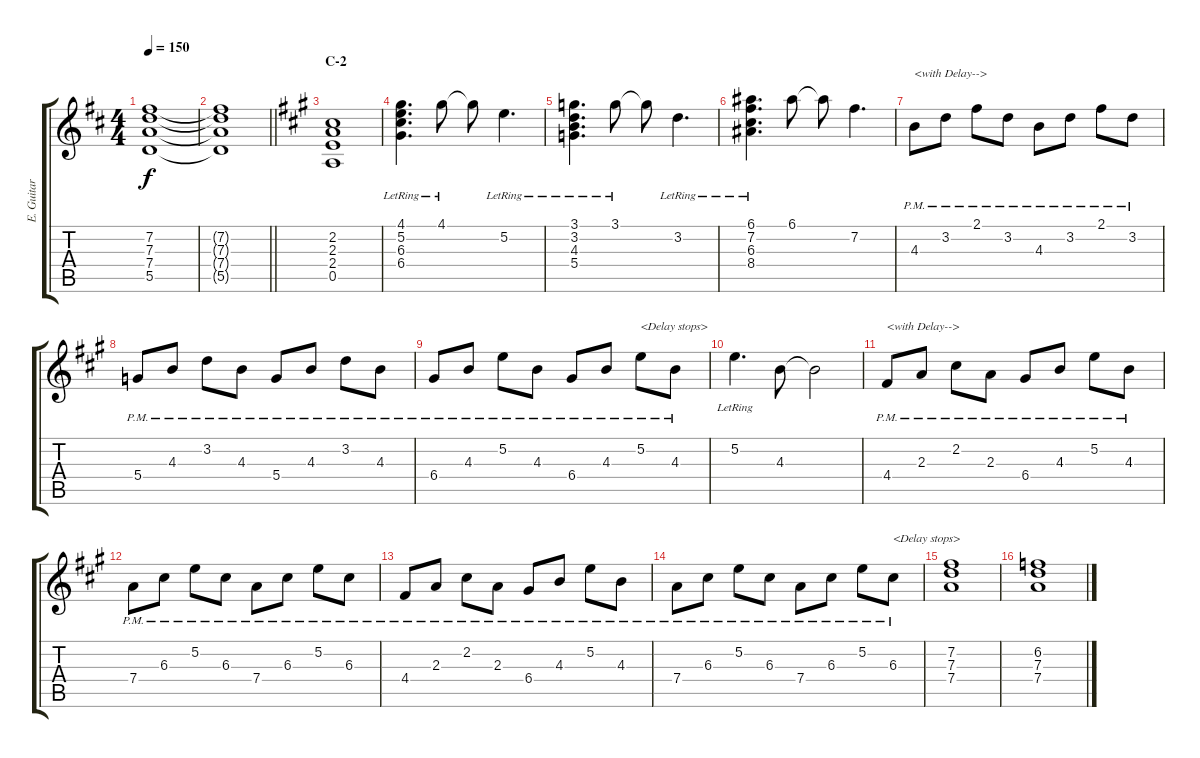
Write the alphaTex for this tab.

\track ("E. Guitar I" "E. Guitar ") {instrument overdrivenguitar}
\staff {score tabs}
\tuning (E4 B3 G3 D3 A2 E2) {hide}
\ts (4 4)
\tempo 150
\clef g2
\ks d
(7.2 7.3 7.4 5.5).1{dy f} |
\barLineRight lightlight
(7.2{t} 7.3{t} 7.4{t} 5.5{t}).1 |
\section ("" "C-2")
\ks a
(2.2 2.3 2.4 0.5).1 |
(4.1{lr} 5.2{lr} 6.3{lr} 6.4{lr}).4{d} 4.1{lr}.8 4.1{t}.8 5.2{lr}.4{d} |
(3.1{lr} 3.2{lr} 4.3{lr} 5.4{lr}).4{d} 3.1{lr}.8 3.1{t}.8 3.2{lr}.4{d} |
(6.1{lr} 7.2{lr} 6.3{lr} 8.4{lr}).4{d} 6.1.8 6.1{t}.8 7.2.4{d} |
4.3{pm}.8{txt "<with Delay-->"} 3.2{pm}.8 2.1{pm}.8 3.2{pm}.8 4.3{pm}.8 3.2{pm}.8 2.1{pm}.8 3.2{pm}.8 |
5.4{pm}.8 4.3{pm}.8 3.2{pm}.8 4.3{pm}.8 5.4{pm}.8 4.3{pm}.8 3.2{pm}.8 4.3{pm}.8 |
6.4{pm}.8 4.3{pm}.8 5.2{pm}.8 4.3{pm}.8 6.4{pm}.8 4.3{pm}.8 5.2{pm}.8{txt "<Delay stops>"} 4.3{pm}.8 |
5.2{lr}.4{d} 4.3.8 4.3{t}.2 |
4.4{pm}.8{txt "<with Delay-->"} 2.3{pm}.8 2.2{pm}.8 2.3{pm}.8 6.4{pm}.8 4.3{pm}.8 5.2{pm}.8 4.3{pm}.8 |
7.4{pm}.8 6.3{pm}.8 5.2{pm}.8 6.3{pm}.8 7.4{pm}.8 6.3{pm}.8 5.2{pm}.8 6.3{pm}.8 |
4.4{pm}.8 2.3{pm}.8 2.2{pm}.8 2.3{pm}.8 6.4{pm}.8 4.3{pm}.8 5.2{pm}.8 4.3{pm}.8 |
7.4{pm}.8 6.3{pm}.8 5.2{pm}.8 6.3{pm}.8 7.4{pm}.8 6.3{pm}.8 5.2{pm}.8 6.3{pm}.8{txt "<Delay stops>"} |
(7.2 7.3 7.4).1 |
(6.2 7.3 7.4).1
